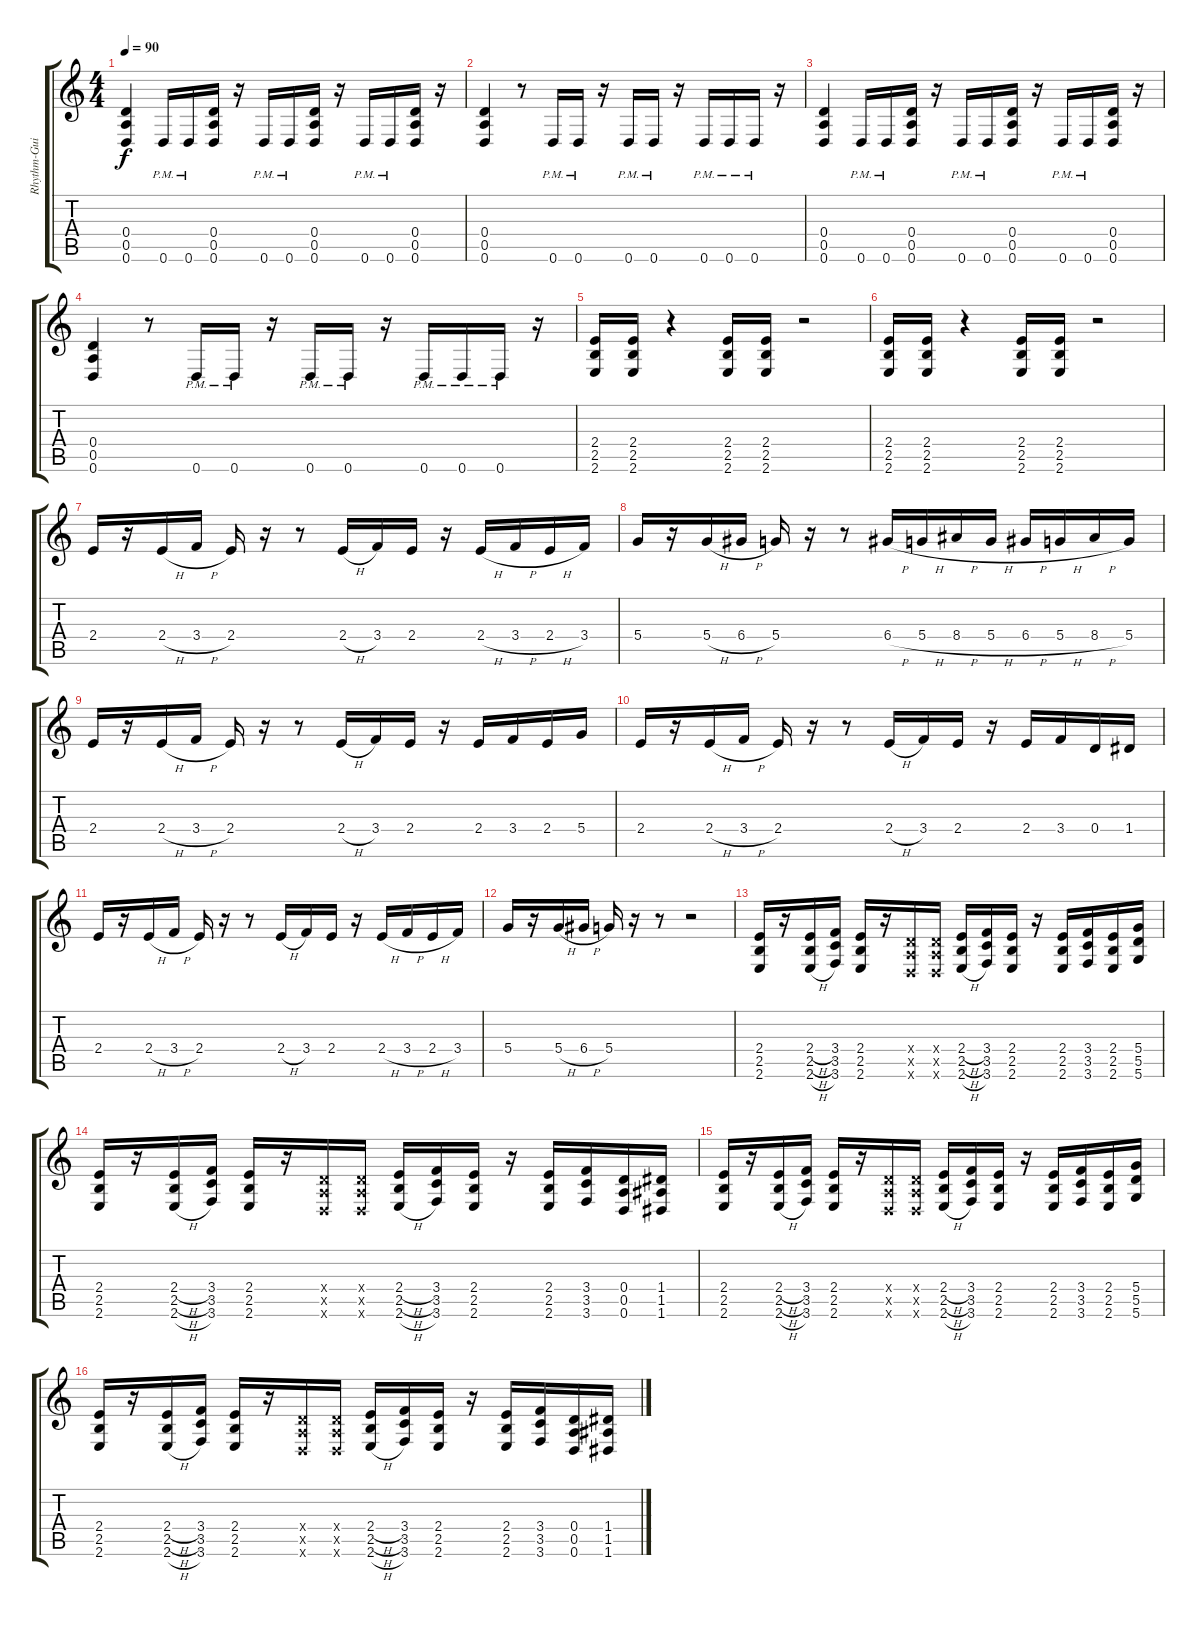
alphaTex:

\track ("Rhythm-Guitar" "Rhythm-Gui") {instrument overdrivenguitar}
\staff {score tabs}
\tuning (E4 B3 G3 D3 A2 D2) {hide}
\ts (4 4)
\tempo 90
\clef g2
\ks c
(0.4 0.5 0.6).4{dy f} 0.6{pm}.16 0.6{pm}.16 (0.4 0.5 0.6).16 r.16 0.6{pm}.16 0.6{pm}.16 (0.4 0.5 0.6).16 r.16 0.6{pm}.16 0.6{pm}.16 (0.4 0.5 0.6).16 r.16 |
(0.4 0.5 0.6).4 r.8 0.6{pm}.16 0.6{pm}.16 r.16 0.6{pm}.16 0.6{pm}.16 r.16 0.6{pm}.16 0.6{pm}.16 0.6{pm}.16 r.16 |
(0.4 0.5 0.6).4 0.6{pm}.16 0.6{pm}.16 (0.4 0.5 0.6).16 r.16 0.6{pm}.16 0.6{pm}.16 (0.4 0.5 0.6).16 r.16 0.6{pm}.16 0.6{pm}.16 (0.4 0.5 0.6).16 r.16 |
(0.4 0.5 0.6).4 r.8 0.6{pm}.16 0.6{pm}.16 r.16 0.6{pm}.16 0.6{pm}.16 r.16 0.6{pm}.16 0.6{pm}.16 0.6{pm}.16 r.16 |
(2.4 2.5 2.6).16 (2.4 2.5 2.6).16 r.4 (2.4 2.5 2.6).16 (2.4 2.5 2.6).16 r.2 |
(2.4 2.5 2.6).16 (2.4 2.5 2.6).16 r.4 (2.4 2.5 2.6).16 (2.4 2.5 2.6).16 r.2 |
2.4.16 r.16 2.4{h}.16 3.4{h}.16 2.4.16 r.16 r.8 2.4{h}.16 3.4.16 2.4.16 r.16 2.4{h}.16 3.4{h}.16 2.4{h}.16 3.4.16 |
5.4.16 r.16 5.4{h}.16 6.4{h}.16 5.4.16 r.16 r.8 6.4{h}.16 5.4{h}.16 8.4{h}.16 5.4{h}.16 6.4{h}.16 5.4{h}.16 8.4{h}.16 5.4.16 |
2.4.16 r.16 2.4{h}.16 3.4{h}.16 2.4.16 r.16 r.8 2.4{h}.16 3.4.16 2.4.16 r.16 2.4.16 3.4.16 2.4.16 5.4.16 |
2.4.16 r.16 2.4{h}.16 3.4{h}.16 2.4.16 r.16 r.8 2.4{h}.16 3.4.16 2.4.16 r.16 2.4.16 3.4.16 0.4.16 1.4.16 |
2.4.16 r.16 2.4{h}.16 3.4{h}.16 2.4.16 r.16 r.8 2.4{h}.16 3.4.16 2.4.16 r.16 2.4{h}.16 3.4{h}.16 2.4{h}.16 3.4.16 |
5.4.16 r.16 5.4{h}.16 6.4{h}.16 5.4.16 r.16 r.8 r.2 |
(2.4 2.5 2.6).16 r.16 (2.4{h} 2.5{h} 2.6{h}).16 (3.4 3.5 3.6).16 (2.4 2.5 2.6).16 r.16 (0.4{x} 0.5{x} 0.6{x}).16 (0.4{x} 0.5{x} 0.6{x}).16 (2.4{h} 2.5{h} 2.6{h}).16 (3.4 3.5 3.6).16 (2.4 2.5 2.6).16 r.16 (2.4 2.5 2.6).16 (3.4 3.5 3.6).16 (2.4 2.5 2.6).16 (5.4 5.5 5.6).16 |
(2.4 2.5 2.6).16 r.16 (2.4{h} 2.5{h} 2.6{h}).16 (3.4 3.5 3.6).16 (2.4 2.5 2.6).16 r.16 (0.4{x} 0.5{x} 0.6{x}).16 (0.4{x} 0.5{x} 0.6{x}).16 (2.4{h} 2.5{h} 2.6{h}).16 (3.4 3.5 3.6).16 (2.4 2.5 2.6).16 r.16 (2.4 2.5 2.6).16 (3.4 3.5 3.6).16 (0.4 0.5 0.6).16 (1.4 1.5 1.6).16 |
(2.4 2.5 2.6).16 r.16 (2.4{h} 2.5{h} 2.6{h}).16 (3.4 3.5 3.6).16 (2.4 2.5 2.6).16 r.16 (0.4{x} 0.5{x} 0.6{x}).16 (0.4{x} 0.5{x} 0.6{x}).16 (2.4{h} 2.5{h} 2.6{h}).16 (3.4 3.5 3.6).16 (2.4 2.5 2.6).16 r.16 (2.4 2.5 2.6).16 (3.4 3.5 3.6).16 (2.4 2.5 2.6).16 (5.4 5.5 5.6).16 |
(2.4 2.5 2.6).16 r.16 (2.4{h} 2.5{h} 2.6{h}).16 (3.4 3.5 3.6).16 (2.4 2.5 2.6).16 r.16 (0.4{x} 0.5{x} 0.6{x}).16 (0.4{x} 0.5{x} 0.6{x}).16 (2.4{h} 2.5{h} 2.6{h}).16 (3.4 3.5 3.6).16 (2.4 2.5 2.6).16 r.16 (2.4 2.5 2.6).16 (3.4 3.5 3.6).16 (0.4 0.5 0.6).16 (1.4 1.5 1.6).16
